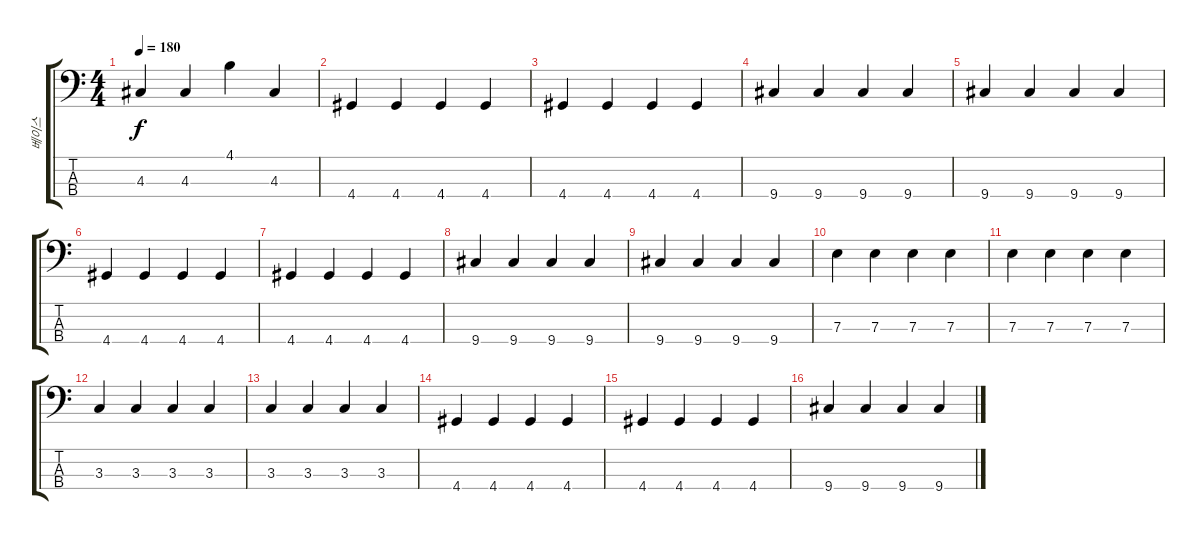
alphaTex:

\track ("베이스" "베이스") {instrument electricbassfinger}
\staff {score tabs}
\tuning (G2 D2 A1 E1) {hide}
\ts (4 4)
\tempo 180
\clef f4
\ks c
4.3{t}.4{dy f} 4.3.4 4.1.4 4.3.4 |
4.4.4 4.4.4 4.4.4 4.4.4 |
4.4.4 4.4.4 4.4.4 4.4.4 |
9.4.4 9.4.4 9.4.4 9.4.4 |
9.4.4 9.4.4 9.4.4 9.4.4 |
4.4.4 4.4.4 4.4.4 4.4.4 |
4.4.4 4.4.4 4.4.4 4.4.4 |
9.4.4 9.4.4 9.4.4 9.4.4 |
9.4.4 9.4.4 9.4.4 9.4.4 |
7.3.4 7.3.4 7.3.4 7.3.4 |
7.3.4 7.3.4 7.3.4 7.3.4 |
3.3.4 3.3.4 3.3.4 3.3.4 |
3.3.4 3.3.4 3.3.4 3.3.4 |
4.4.4 4.4.4 4.4.4 4.4.4 |
4.4.4 4.4.4 4.4.4 4.4.4 |
9.4.4 9.4.4 9.4.4 9.4.4
